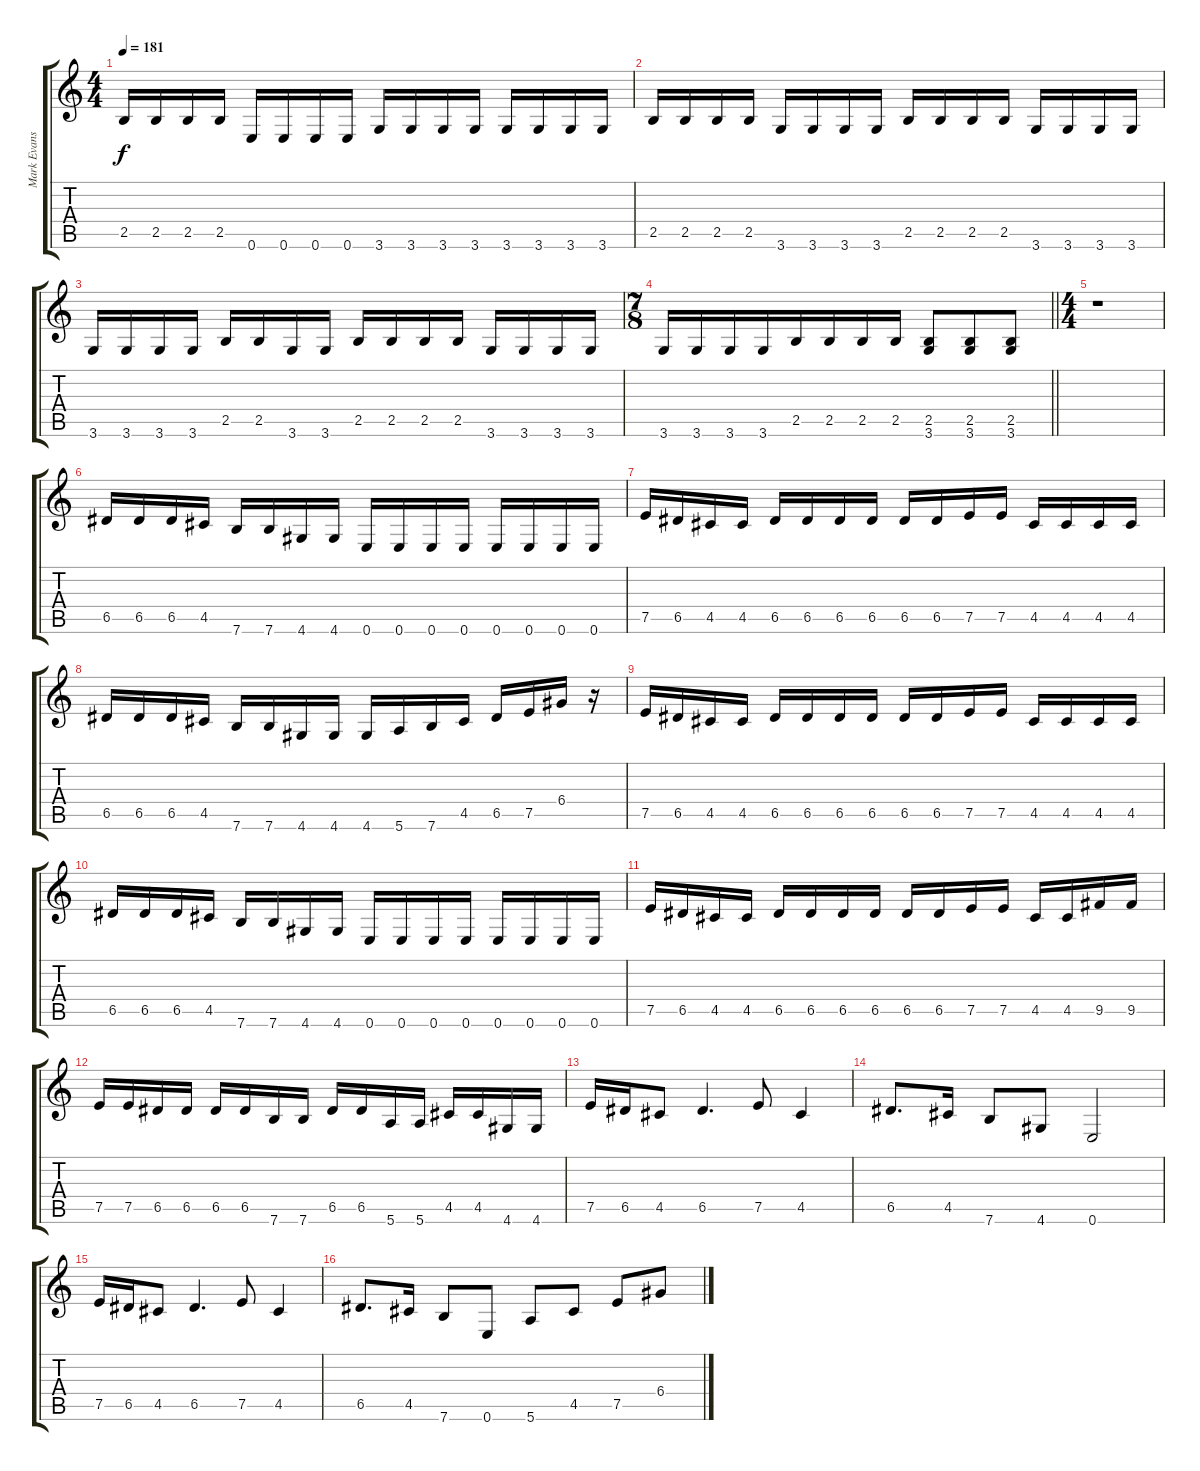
\track ("Mark Evans" "Mark Evans") {instrument overdrivenguitar}
\staff {score tabs}
\tuning (E4 B3 G3 D3 A2 E2) {hide}
\ts (4 4)
\tempo 181
\clef g2
\ks c
2.5.16{dy f} 2.5.16 2.5.16 2.5.16 0.6.16 0.6.16 0.6.16 0.6.16 3.6.16 3.6.16 3.6.16 3.6.16 3.6.16 3.6.16 3.6.16 3.6.16 |
2.5.16 2.5.16 2.5.16 2.5.16 3.6.16 3.6.16 3.6.16 3.6.16 2.5.16 2.5.16 2.5.16 2.5.16 3.6.16 3.6.16 3.6.16 3.6.16 |
3.6.16 3.6.16 3.6.16 3.6.16 2.5.16 2.5.16 3.6.16 3.6.16 2.5.16 2.5.16 2.5.16 2.5.16 3.6.16 3.6.16 3.6.16 3.6.16 |
\ts (7 8)
\barLineRight lightlight
3.6.16 3.6.16 3.6.16 3.6.16 2.5.16 2.5.16 2.5.16 2.5.16 (2.5 3.6).8 (2.5 3.6).8 (2.5 3.6).8 |
\ts (4 4)
r.1 |
6.5.16 6.5.16 6.5.16 4.5.16 7.6.16 7.6.16 4.6.16 4.6.16 0.6.16 0.6.16 0.6.16 0.6.16 0.6.16 0.6.16 0.6.16 0.6.16 |
7.5.16 6.5.16 4.5.16 4.5.16 6.5.16 6.5.16 6.5.16 6.5.16 6.5.16 6.5.16 7.5.16 7.5.16 4.5.16 4.5.16 4.5.16 4.5.16 |
6.5.16 6.5.16 6.5.16 4.5.16 7.6.16 7.6.16 4.6.16 4.6.16 4.6.16 5.6.16 7.6.16 4.5.16 6.5.16 7.5.16 6.4.16 r.16 |
7.5.16 6.5.16 4.5.16 4.5.16 6.5.16 6.5.16 6.5.16 6.5.16 6.5.16 6.5.16 7.5.16 7.5.16 4.5.16 4.5.16 4.5.16 4.5.16 |
6.5.16 6.5.16 6.5.16 4.5.16 7.6.16 7.6.16 4.6.16 4.6.16 0.6.16 0.6.16 0.6.16 0.6.16 0.6.16 0.6.16 0.6.16 0.6.16 |
7.5.16 6.5.16 4.5.16 4.5.16 6.5.16 6.5.16 6.5.16 6.5.16 6.5.16 6.5.16 7.5.16 7.5.16 4.5.16 4.5.16 9.5.16 9.5.16 |
7.5.16 7.5.16 6.5.16 6.5.16 6.5.16 6.5.16 7.6.16 7.6.16 6.5.16 6.5.16 5.6.16 5.6.16 4.5.16 4.5.16 4.6.16 4.6.16 |
7.5.16 6.5.16 4.5.8 6.5.4{d} 7.5.8 4.5.4 |
6.5.8{d} 4.5.16 7.6.8 4.6.8 0.6.2 |
7.5.16 6.5.16 4.5.8 6.5.4{d} 7.5.8 4.5.4 |
6.5.8{d} 4.5.16 7.6.8 0.6.8 5.6.8 4.5.8 7.5.8 6.4.8
